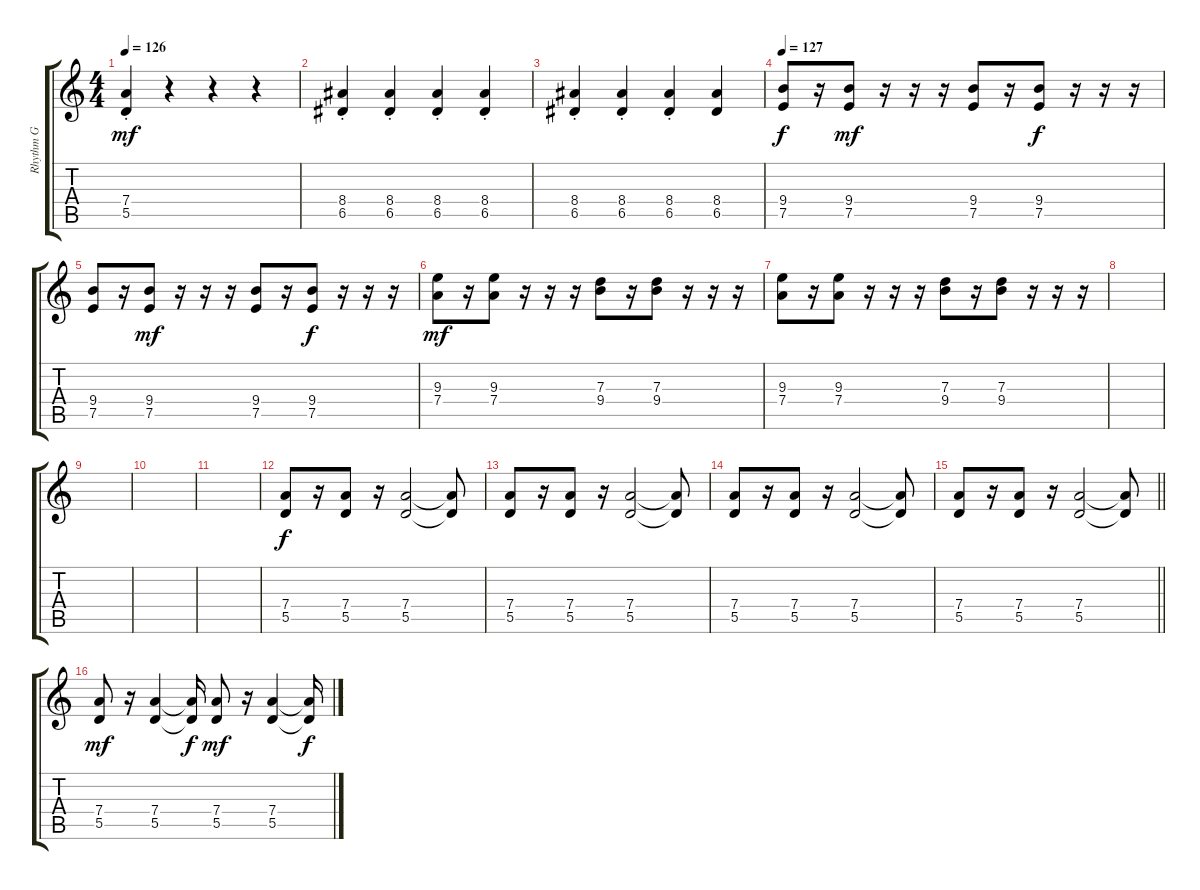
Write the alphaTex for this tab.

\track ("Rhythm G" "Rhythm G") {instrument distortionguitar}
\staff {score tabs}
\tuning (E4 B3 G3 D3 A2 E2) {hide}
\ts (4 4)
\tempo 126
\clef g2
\ks c
(7.4{st} 5.5{st}).4{dy mf} r.4 r.4 r.4 |
(8.4{st} 6.5{st}).4 (8.4{st} 6.5{st}).4 (8.4{st} 6.5{st}).4 (8.4{st} 6.5{st}).4 |
(8.4{st} 6.5{st}).4 (8.4{st} 6.5{st}).4 (8.4{st} 6.5{st}).4 (8.4 6.5).4 |
\tempo 127
(9.4 7.5).8{dy f} r.16 (9.4 7.5).8{dy mf} r.16 r.16 r.16 (9.4 7.5).8 r.16 (9.4 7.5).8{dy f} r.16 r.16 r.16 |
(9.4 7.5).8 r.16 (9.4 7.5).8{dy mf} r.16 r.16 r.16 (9.4 7.5).8 r.16 (9.4 7.5).8{dy f} r.16 r.16 r.16 |
(9.3 7.4).8{dy mf} r.16 (9.3 7.4).8 r.16 r.16 r.16 (7.3 9.4).8 r.16 (7.3 9.4).8 r.16 r.16 r.16 |
(9.3 7.4).8 r.16 (9.3 7.4).8 r.16 r.16 r.16 (7.3 9.4).8 r.16 (7.3 9.4).8 r.16 r.16 r.16 |
|
|
|
|
(7.4 5.5).8{dy f} r.16 (7.4 5.5).8 r.16 (7.4 5.5).2 (7.4{t} 5.5{t}).8 |
(7.4 5.5).8 r.16 (7.4 5.5).8 r.16 (7.4 5.5).2 (7.4{t} 5.5{t}).8 |
(7.4 5.5).8 r.16 (7.4 5.5).8 r.16 (7.4 5.5).2 (7.4{t} 5.5{t}).8 |
\barLineRight lightlight
(7.4 5.5).8 r.16 (7.4 5.5).8 r.16 (7.4 5.5).2 (7.4{t} 5.5{t}).8 |
\section ("" "")
(7.4 5.5).8{dy mf} r.16 (7.4 5.5).4 (7.4{t} 5.5{t}).16{dy f} (7.4 5.5).8{dy mf} r.16 (7.4 5.5).4 (7.4{t} 5.5{t}).16{dy f}
